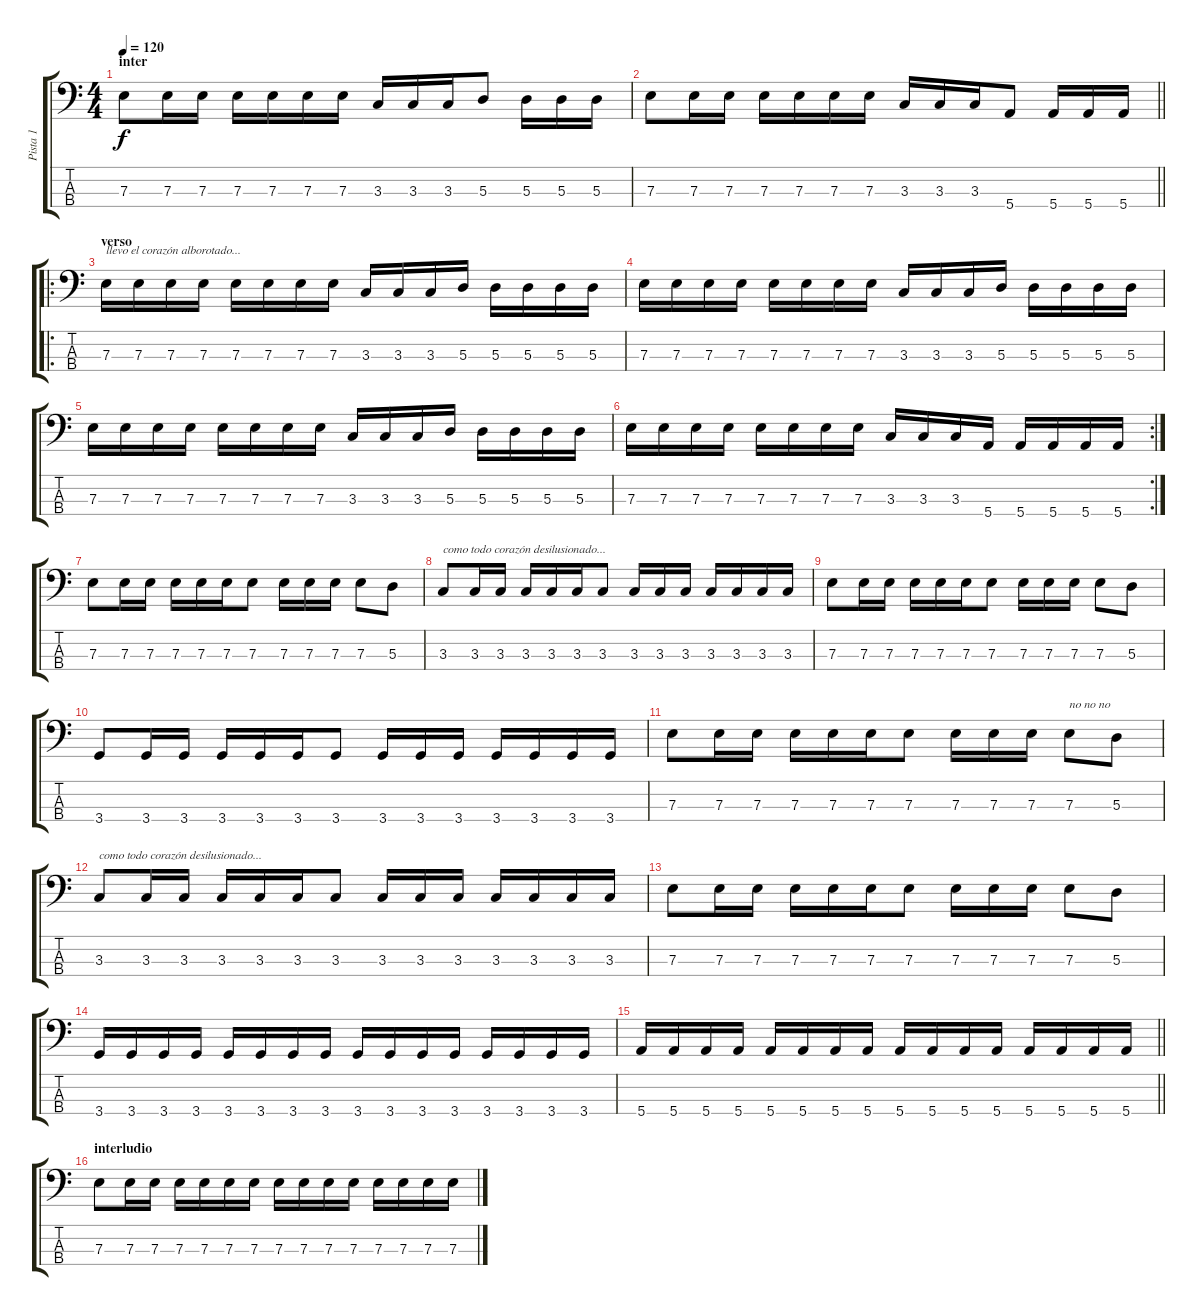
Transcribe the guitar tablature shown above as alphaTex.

\track ("Pista 1" "Pista 1") {instrument electricbasspick}
\staff {score tabs}
\tuning (G2 D2 A1 E1) {hide}
\ts (4 4)
\section ("" "inter")
\tempo 120
\clef f4
\ks c
7.3.8{dy f} 7.3.16 7.3.16 7.3.16 7.3.16 7.3.16 7.3.16 3.3.16 3.3.16 3.3.16 5.3.8 5.3.16 5.3.16 5.3.16 |
\barLineRight lightlight
7.3.8 7.3.16 7.3.16 7.3.16 7.3.16 7.3.16 7.3.16 3.3.16 3.3.16 3.3.16 5.4.8 5.4.16 5.4.16 5.4.16 |
\ro
\section ("" "verso")
7.3.16{txt "llevo el corazón alborotado..."} 7.3.16 7.3.16 7.3.16 7.3.16 7.3.16 7.3.16 7.3.16 3.3.16 3.3.16 3.3.16 5.3.16 5.3.16 5.3.16 5.3.16 5.3.16 |
7.3.16 7.3.16 7.3.16 7.3.16 7.3.16 7.3.16 7.3.16 7.3.16 3.3.16 3.3.16 3.3.16 5.3.16 5.3.16 5.3.16 5.3.16 5.3.16 |
7.3.16 7.3.16 7.3.16 7.3.16 7.3.16 7.3.16 7.3.16 7.3.16 3.3.16 3.3.16 3.3.16 5.3.16 5.3.16 5.3.16 5.3.16 5.3.16 |
\rc 2
7.3.16 7.3.16 7.3.16 7.3.16 7.3.16 7.3.16 7.3.16 7.3.16 3.3.16 3.3.16 3.3.16 5.4.16 5.4.16 5.4.16 5.4.16 5.4.16 |
7.3.8 7.3.16 7.3.16 7.3.16 7.3.16 7.3.16 7.3.8 7.3.16 7.3.16 7.3.16 7.3.8 5.3.8 |
3.3.8{txt "como todo corazón desilusionado..."} 3.3.16 3.3.16 3.3.16 3.3.16 3.3.16 3.3.8 3.3.16 3.3.16 3.3.16 3.3.16 3.3.16 3.3.16 3.3.16 |
7.3.8 7.3.16 7.3.16 7.3.16 7.3.16 7.3.16 7.3.8 7.3.16 7.3.16 7.3.16 7.3.8 5.3.8 |
3.4.8 3.4.16 3.4.16 3.4.16 3.4.16 3.4.16 3.4.8 3.4.16 3.4.16 3.4.16 3.4.16 3.4.16 3.4.16 3.4.16 |
7.3.8 7.3.16 7.3.16 7.3.16 7.3.16 7.3.16 7.3.8 7.3.16 7.3.16 7.3.16 7.3.8{txt "no no no"} 5.3.8 |
3.3.8{txt "como todo corazón desilusionado..."} 3.3.16 3.3.16 3.3.16 3.3.16 3.3.16 3.3.8 3.3.16 3.3.16 3.3.16 3.3.16 3.3.16 3.3.16 3.3.16 |
7.3.8 7.3.16 7.3.16 7.3.16 7.3.16 7.3.16 7.3.8 7.3.16 7.3.16 7.3.16 7.3.8 5.3.8 |
3.4.16 3.4.16 3.4.16 3.4.16 3.4.16 3.4.16 3.4.16 3.4.16 3.4.16 3.4.16 3.4.16 3.4.16 3.4.16 3.4.16 3.4.16 3.4.16 |
\barLineRight lightlight
5.4.16 5.4.16 5.4.16 5.4.16 5.4.16 5.4.16 5.4.16 5.4.16 5.4.16 5.4.16 5.4.16 5.4.16 5.4.16 5.4.16 5.4.16 5.4.16 |
\section ("" "interludio")
7.3.8 7.3.16 7.3.16 7.3.16 7.3.16 7.3.16 7.3.16 7.3.16 7.3.16 7.3.16 7.3.16 7.3.16 7.3.16 7.3.16 7.3.16
